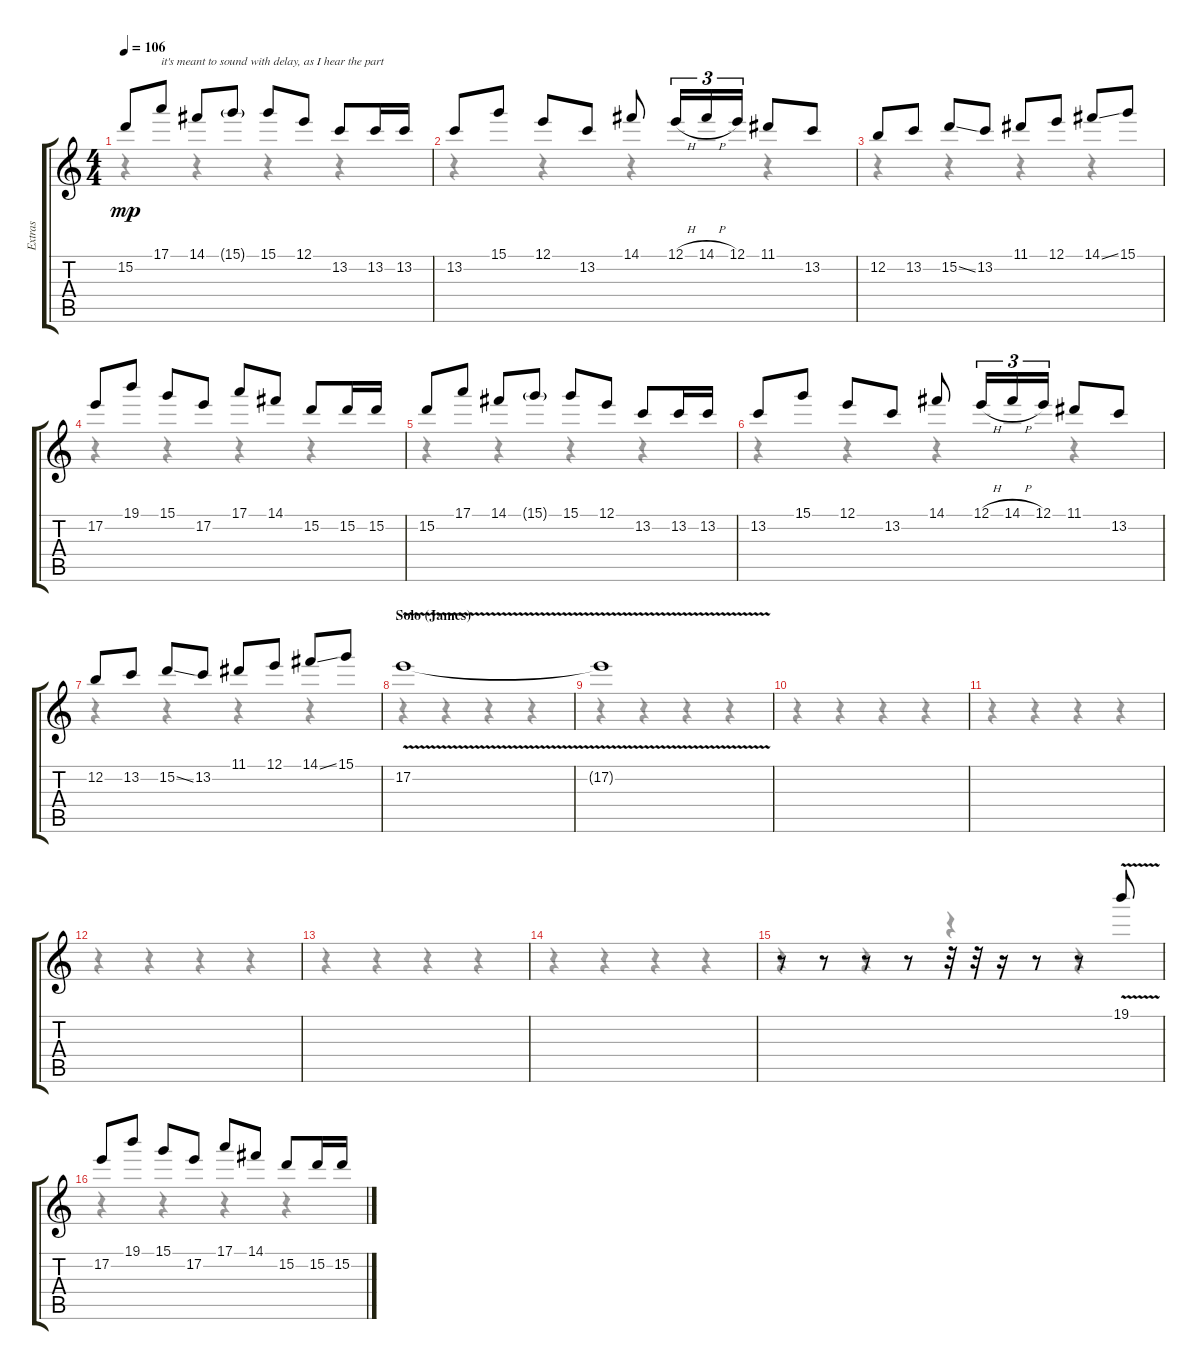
\track ("Extras" "Extras") {instrument distortionguitar}
\staff {score tabs}
\tuning (E4 B3 G3 D3 A2 E2) {hide}
\voice
\ts (4 4)
\tempo 106
\clef g2
\ks c
15.2.8{dy mp} 17.1.8{txt "it's meant to sound with delay, as I hear the part"} 14.1.8 15.1{g}.8 15.1.8 12.1.8 13.2.8 13.2.16 13.2.16 |
13.2.8 15.1.8 12.1.8 13.2.8 14.1.8 12.1{h}.16{tu (3 2)} 14.1{h}.16{tu (3 2)} 12.1.16{tu (3 2)} 11.1.8 13.2.8 |
12.2.8 13.2.8 15.2{ss}.8 13.2.8 11.1.8 12.1.8 14.1{ss}.8 15.1.8 |
17.2.8 19.1.8 15.1.8 17.2.8 17.1.8 14.1.8 15.2.8 15.2.16 15.2.16 |
15.2.8 17.1.8 14.1.8 15.1{g}.8 15.1.8 12.1.8 13.2.8 13.2.16 13.2.16 |
13.2.8 15.1.8 12.1.8 13.2.8 14.1.8 12.1{h}.16{tu (3 2)} 14.1{h}.16{tu (3 2)} 12.1.16{tu (3 2)} 11.1.8 13.2.8 |
12.2.8 13.2.8 15.2{ss}.8 13.2.8 11.1.8 12.1.8 14.1{ss}.8 15.1.8 |
\section ("" "Solo (James)")
17.2{v}.1 |
17.2{t}.1 |
|
|
|
|
|
r.8 r.8 r.8 r.8 r.32 r.32 r.16 r.8 r.8 19.1{v}.8 |
17.2.8 19.1.8 15.1.8 17.2.8 17.1.8 14.1.8 15.2.8 15.2.16 15.2.16
\voice
\clef g2
\ottava regular
\simile none
\ks c
r.4{dy f} r.4 r.4 r.4 |
r.4 r.4 r.4 r.4 |
r.4 r.4 r.4 r.4 |
r.4 r.4 r.4 r.4 |
r.4 r.4 r.4 r.4 |
r.4 r.4 r.4 r.4 |
r.4 r.4 r.4 r.4 |
r.4 r.4 r.4 r.4 |
r.4 r.4 r.4 r.4 |
r.4{bd 120} r.4 r.4 r.4 |
r.4 r.4 r.4 r.4 |
r.4 r.4 r.4 r.4 |
r.4 r.4 r.4 r.4 |
r.4 r.4 r.4 r.4 |
r.4 r.4 r.4 r.4 |
r.4 r.4 r.4 r.4
